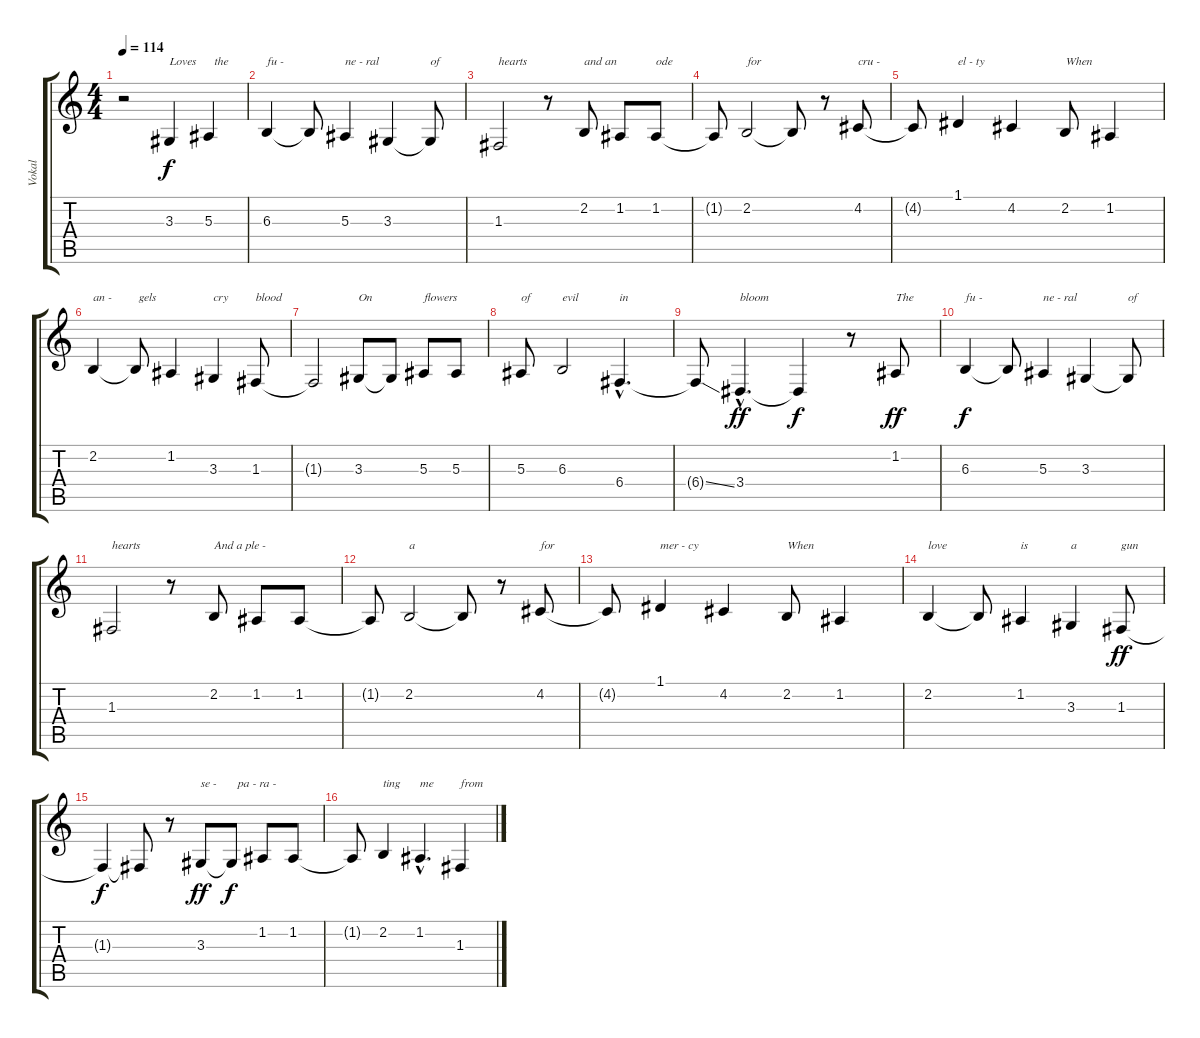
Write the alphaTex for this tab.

\track ("Vokal" "Vokal") {instrument altosax}
\staff {score tabs}
\tuning (D4 A3 F3 C3 G2 D2) {hide}
\ts (4 4)
\tempo 114
\clef g2
\ks c
r.2{dy f} 3.3.4{txt "Loves"} 5.3.4{txt "  the"} |
6.3.4{txt "fu -"} 6.3{t}.8 5.3.4{txt "ne - ral"} 3.3.4 3.3{t}.8{txt "of"} |
1.3.2{txt "hearts"} r.8 2.2.8{txt "and an"} 1.2.8 1.2.8{txt "ode"} |
1.2{t}.8 2.2.2{txt "for"} 2.2{t}.8 r.8 4.2.8{txt "cru - "} |
4.2{t}.8 1.1.4{txt "el - ty"} 4.2.4 2.2.8{txt "When"} 1.2.4 |
2.2.4{txt "an -         gels"} 2.2{t}.8 1.2.4 3.3.4{txt "cry"} 1.3.8{txt "blood"} |
1.3{t}.2 3.3.8{txt "On"} 3.3{t}.8 5.3.8{txt "flowers"} 5.3.8 |
5.3.8{txt "of"} 6.3.2{txt "evil"} 6.4{hac}.4{d txt "in"} |
6.4{ss t}.8 3.4{hac}.4{d txt "bloom" dy ff} 3.4{t}.4{dy f} r.8 1.2.8{txt "The" dy ff} |
6.3.4{txt "fu -" dy f} 6.3{t}.8 5.3.4{txt "ne - ral"} 3.3.4 3.3{t}.8{txt "of"} |
1.3.2{txt "hearts"} r.8 2.2.8{txt "And a ple -"} 1.2.8 1.2.8 |
1.2{t}.8 2.2.2{txt "a"} 2.2{t}.8 r.8 4.2.8{txt "for"} |
4.2{t}.8 1.1.4{txt "mer - cy"} 4.2.4 2.2.8{txt "When"} 1.2.4 |
2.2.4{txt "love"} 2.2{t}.8 1.2.4{txt "is"} 3.3.4{txt "a"} 1.3.8{txt "gun" dy ff} |
1.3{t}.4{dy f} 1.3{t}.8 r.8 3.3.8{txt "se -       pa - ra -" dy ff} 3.3{t}.8{dy f} 1.2.8 1.2.8 |
1.2{t}.8 2.2.4{txt "ting"} 1.2{hac}.4{d txt "me"} 1.3.4{txt "from"}
